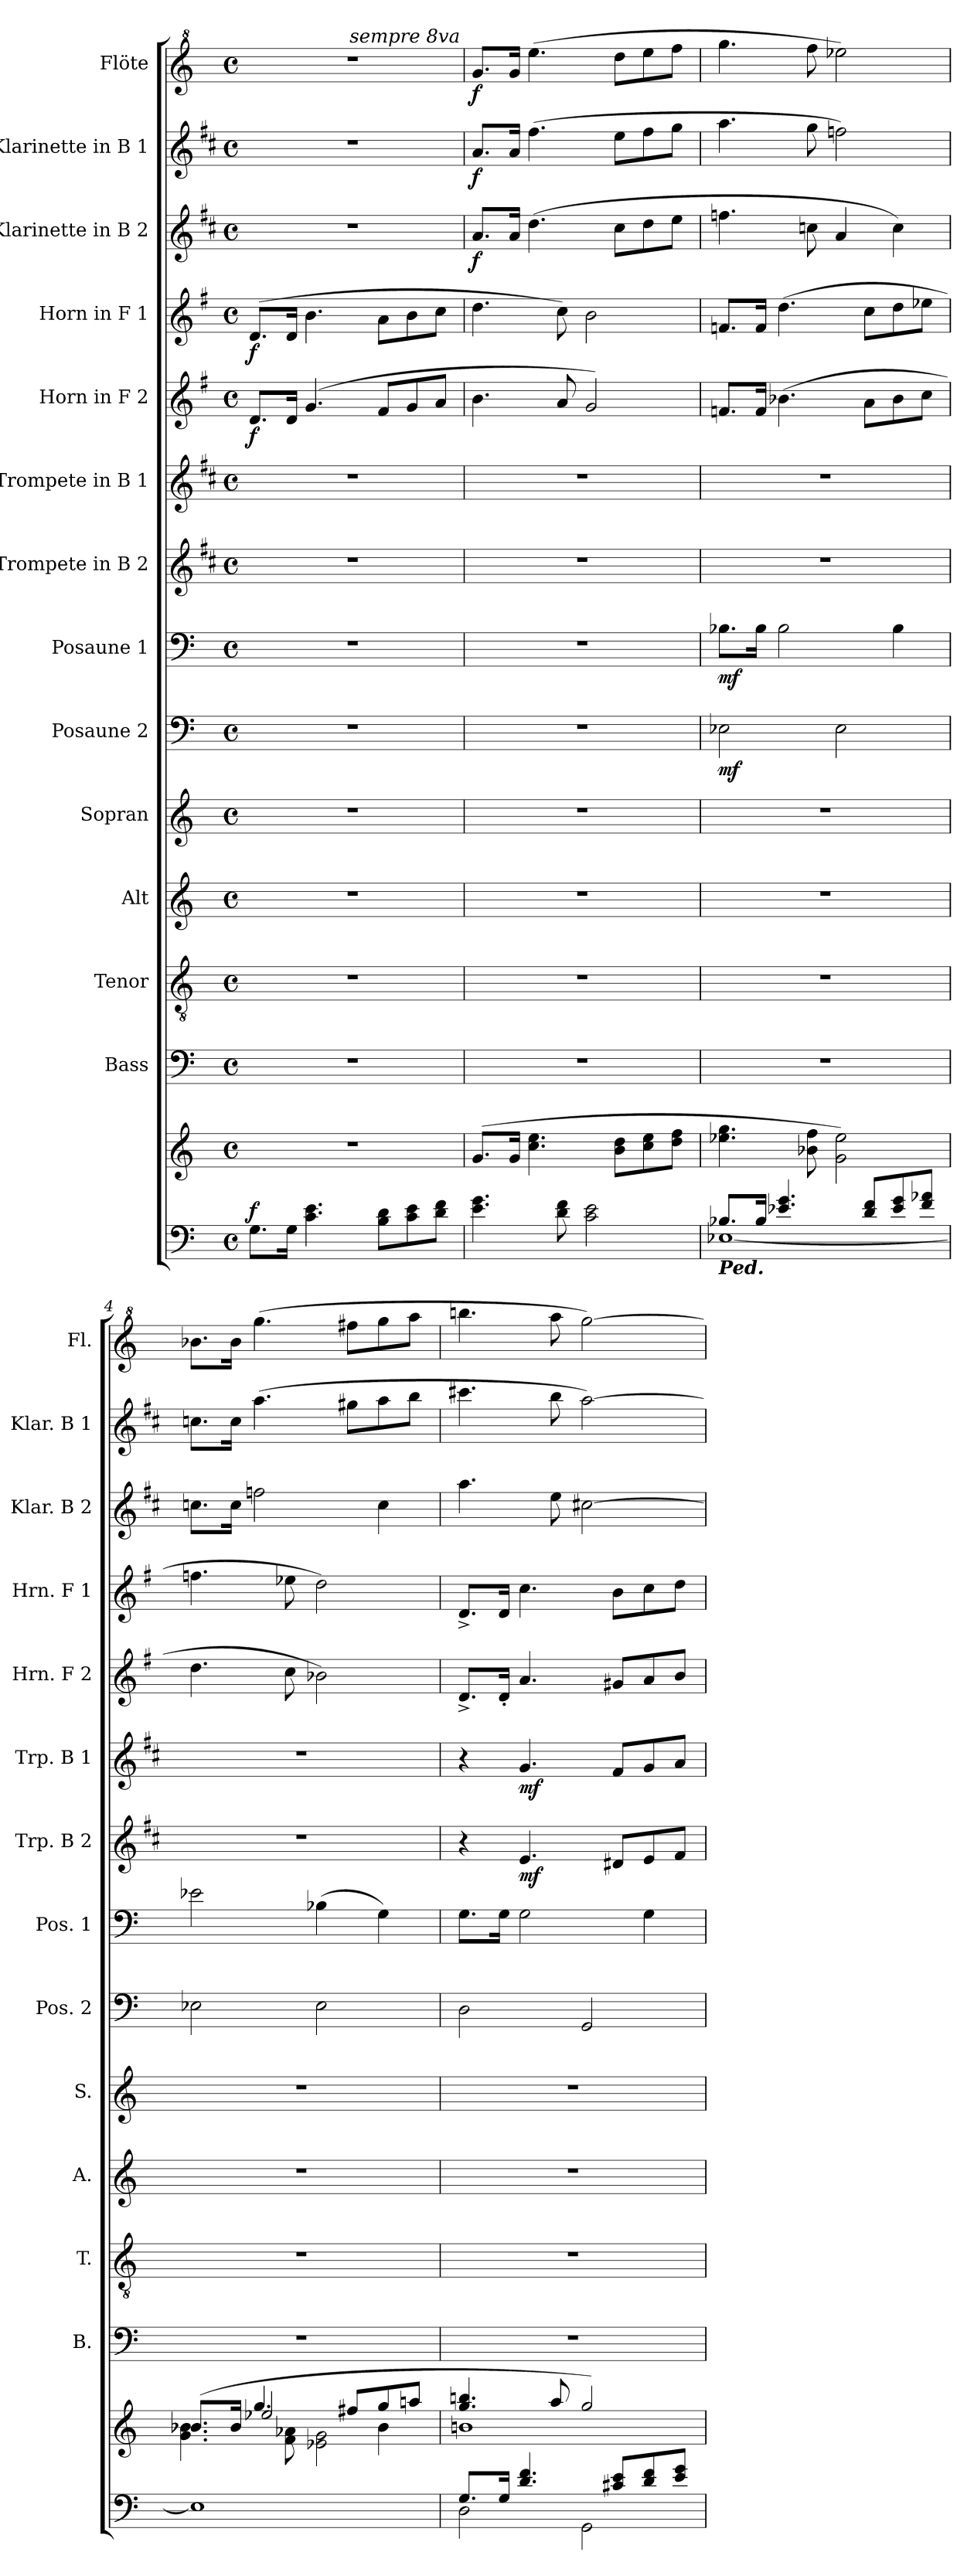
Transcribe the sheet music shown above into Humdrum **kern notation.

**kern	**kern	**dynam	**kern	**kern	**kern	**kern	**kern	**dynam	**kern	**dynam	**kern	**dynam	**kern	**dynam	**kern	**dynam	**kern	**dynam	**kern	**dynam	**kern	**dynam	**kern	**dynam
*part14	*part14	*part14	*part13	*part12	*part11	*part10	*part9	*part9	*part8	*part8	*part7	*part7	*part6	*part6	*part5	*part5	*part4	*part4	*part3	*part3	*part2	*part2	*part1	*part1
*staff15	*staff14	*staff14/15	*staff13	*staff12	*staff11	*staff10	*staff9	*staff9	*staff8	*staff8	*staff7	*staff7	*staff6	*staff6	*staff5	*staff5	*staff4	*staff4	*staff3	*staff3	*staff2	*staff2	*staff1	*staff1
*	*	*	*I"Bass	*I"Tenor	*I"Alt	*I"Sopran	*I"Posaune 2	*	*I"Posaune 1	*	*I"Trompete in B 2	*	*I"Trompete in B 1	*	*I"Horn in F 2	*	*I"Horn in F 1	*	*I"Klarinette in B 2	*	*I"Klarinette in B 1	*	*I"Flöte	*
*	*	*	*I'B.	*I'T.	*I'A.	*I'S.	*I'Pos. 2	*	*I'Pos. 1	*	*I'Trp. B 2	*	*I'Trp. B 1	*	*I'Hrn. F 2	*	*I'Hrn. F 1	*	*I'Klar. B 2	*	*I'Klar. B 1	*	*I'Fl.	*
*clefF4	*clefG2	*	*clefF4	*clefGv2	*clefG2	*clefG2	*clefF4	*	*clefF4	*	*clefG2	*	*clefG2	*	*clefG2	*	*clefG2	*	*clefG2	*	*clefG2	*	*clefG^2	*
*	*	*	*	*	*	*	*	*	*	*	*ITrd1c2	*	*ITrd1c2	*	*ITrd4c7	*	*ITrd4c7	*	*ITrd1c2	*	*ITrd1c2	*	*	*
*k[]	*k[]	*	*k[]	*k[]	*k[]	*k[]	*k[]	*	*k[]	*	*k[]	*	*k[]	*	*k[]	*	*k[]	*	*k[]	*	*k[]	*	*k[]	*
*C:	*C:	*	*C:	*C:	*C:	*C:	*C:	*	*C:	*	*C:	*	*C:	*	*C:	*	*C:	*	*C:	*	*C:	*	*C:	*
*M4/4	*M4/4	*	*M4/4	*M4/4	*M4/4	*M4/4	*M4/4	*	*M4/4	*	*M4/4	*	*M4/4	*	*M4/4	*	*M4/4	*	*M4/4	*	*M4/4	*	*M4/4	*
*met(c)	*met(c)	*	*met(c)	*met(c)	*met(c)	*met(c)	*met(c)	*	*met(c)	*	*met(c)	*	*met(c)	*	*met(c)	*	*met(c)	*	*met(c)	*	*met(c)	*	*met(c)	*
=1	=1	=1	=1	=1	=1	=1	=1	=1	=1	=1	=1	=1	=1	=1	=1	=1	=1	=1	=1	=1	=1	=1	=1	=1
!	!	!	!	!	!	!	!	!	!	!	!	!	!	!	!	!	!	!	!	!	!	!	!LO:TX:a:B:t=Allegro moderato	!
!	!	!LO:DY:a=2	!	!	!	!	!	!	!	!	!	!	!	!	!	!LO:DY:b	!	!LO:DY:b	!	!	!	!	!	!
*	*	*	*	*	*	*	*	*	*	*	*	*	*	*	*	*	*	*	*	*	*	*	*^	*
8.G\L	1r	f	1r	1r	1r	1r	1r	.	1r	.	1r	.	1r	.	8.G/L	f	(>8.G/L	f	1r	.	1r	.	1r	2ryy	.
16G\Jk	.	.	.	.	.	.	.	.	.	.	.	.	.	.	16G/Jk	.	16G/Jk	.	.	.	.	.	.	.	.
4.c\ 4.e\	.	.	.	.	.	.	.	.	.	.	.	.	.	.	(4.c/	.	4.e\	.	.	.	.	.	.	.	.
!	!	!	!	!	!	!	!	!	!	!	!	!	!	!	!	!	!	!	!	!	!	!	!	!LO:TX:a:i:t=sempre 8va	!
.	.	.	.	.	.	.	.	.	.	.	.	.	.	.	.	.	.	.	.	.	.	.	.	2ryy	.
8B\ 8d\L	.	.	.	.	.	.	.	.	.	.	.	.	.	.	8B/L	.	8d\L	.	.	.	.	.	.	.	.
8c\ 8e\	.	.	.	.	.	.	.	.	.	.	.	.	.	.	8c/	.	8e\	.	.	.	.	.	.	.	.
8d\ 8f\J	.	.	.	.	.	.	.	.	.	.	.	.	.	.	8d/J	.	8f\J	.	.	.	.	.	.	.	.
=2	=2	=2	=2	=2	=2	=2	=2	=2	=2	=2	=2	=2	=2	=2	=2	=2	=2	=2	=2	=2	=2	=2	=2	=2	=2
!	!	!	!	!	!	!	!	!	!	!	!	!	!	!	!	!	!	!	!	!LO:DY:b	!	!LO:DY:b	!	!	!LO:DY:b
*	*	*	*	*	*	*	*	*	*	*	*	*	*	*	*	*	*	*	*	*	*	*	*v	*v	*
4.e\ 4.g\	(>8.g/L	.	1r	1r	1r	1r	1r	.	1r	.	1r	.	1r	.	4.e\	.	4.g\	.	8.g/L	f	8.g/L	f	8.gg/L	f
.	16g/Jk	.	.	.	.	.	.	.	.	.	.	.	.	.	.	.	.	.	16g/Jk	.	16g/Jk	.	16gg/Jk	.
.	4.cc\ 4.ee\	.	.	.	.	.	.	.	.	.	.	.	.	.	.	.	.	.	(>4.cc\	.	(>4.ee\	.	(>4.eee\	.
8d\ 8f\	.	.	.	.	.	.	.	.	.	.	.	.	.	.	8d/	.	8f\)	.	.	.	.	.	.	.
2c\ 2e\	.	.	.	.	.	.	.	.	.	.	.	.	.	.	2c/)	.	2e\	.	.	.	.	.	.	.
.	8b\ 8dd\L	.	.	.	.	.	.	.	.	.	.	.	.	.	.	.	.	.	8b\L	.	8dd\L	.	8ddd\L	.
.	8cc\ 8ee\	.	.	.	.	.	.	.	.	.	.	.	.	.	.	.	.	.	8cc\	.	8ee\	.	8eee\	.
.	8dd\ 8ff\J	.	.	.	.	.	.	.	.	.	.	.	.	.	.	.	.	.	8dd\J	.	8ff\J	.	8fff\J	.
=3	=3	=3	=3	=3	=3	=3	=3	=3	=3	=3	=3	=3	=3	=3	=3	=3	=3	=3	=3	=3	=3	=3	=3	=3
*^	*	*	*	*	*	*	*	*	*	*	*	*	*	*	*	*	*	*	*	*	*	*	*	*
!LO:TX:b:Bi:t=Ped.	!	!	!	!	!	!	!	!	!	!	!	!	!	!	!	!	!	!	!	!	!	!	!	!	!
!	!	!	!	!	!	!	!	!	!LO:DY:b	!	!LO:DY:b	!	!	!	!	!	!	!	!	!	!	!	!	!	!
8.B-X/L	[<1E-X	4.ee-X\ 4.gg\	.	1r	1r	1r	1r	2E-X\	mf	8.B-X\L	mf	1r	.	1r	.	8.B-X/L	.	8.B-X/L	.	4.ee-X\	.	4.gg\	.	4.ggg\	.
16B-/Jk	.	.	.	.	.	.	.	.	.	16B-\Jk	.	.	.	.	.	16B-/Jk	.	16B-/Jk	.	.	.	.	.	.	.
4.e-X/ 4.g/	.	.	.	.	.	.	.	.	.	2B-\	.	.	.	.	.	(>4.e-X\	.	(>4.g\	.	.	.	.	.	.	.
.	.	8b-X\ 8ff\	.	.	.	.	.	.	.	.	.	.	.	.	.	.	.	.	.	8b-X\	.	8ff\	.	8fff\	.
.	.	2g\ 2ee-\)	.	.	.	.	.	2E-\	.	.	.	.	.	.	.	.	.	.	.	4g/	.	2ee-X\)	.	2eee-X\)	.
8d/ 8f/L	.	.	.	.	.	.	.	.	.	.	.	.	.	.	.	8d\L	.	8f\L	.	.	.	.	.	.	.
8e-/ 8g/	.	.	.	.	.	.	.	.	.	4B-\	.	.	.	.	.	8e-\	.	8g\	.	4b-\)	.	.	.	.	.
8f/ 8a-X/J	.	.	.	.	.	.	.	.	.	.	.	.	.	.	.	8f\J	.	8a-X\J	.	.	.	.	.	.	.
*v	*v	*	*	*	*	*	*	*	*	*	*	*	*	*	*	*	*	*	*	*	*	*	*	*	*
=4	=4	=4	=4	=4	=4	=4	=4	=4	=4	=4	=4	=4	=4	=4	=4	=4	=4	=4	=4	=4	=4	=4	=4	=4
*	*^	*	*	*	*	*	*	*	*	*	*	*	*	*	*	*	*	*	*	*	*	*	*	*
*	*	*^	*	*	*	*	*	*	*	*	*	*	*	*	*	*	*	*	*	*	*	*	*	*	*
1E-]	(>8.b-X/L	4ryy	4.g\ 4.b-\	.	1r	1r	1r	1r	2E-X\	.	2e-X\	.	1r	.	1r	.	4.g\	.	4.b-X\	.	8.b-X\L	.	8.b-X\L	.	8.bb-X\L	.
.	16b-/Jk	.	.	.	.	.	.	.	.	.	.	.	.	.	.	.	.	.	.	.	16b-\Jk	.	16b-\Jk	.	16bb-\Jk	.
.	4.gg/	2ee-X/	.	.	.	.	.	.	.	.	.	.	.	.	.	.	.	.	.	.	2ee-X\	.	(>4.gg\	.	(>4.ggg\	.
.	.	.	8f\ 8a-X\	.	.	.	.	.	.	.	.	.	.	.	.	.	8f\	.	8a-X\	.	.	.	.	.	.	.
.	.	.	2e-X\ 2g\	.	.	.	.	.	2E-\	.	(>4B-X\	.	.	.	.	.	2e-X\)	.	2g\)	.	.	.	.	.	.	.
.	8ff#X/L	.	.	.	.	.	.	.	.	.	.	.	.	.	.	.	.	.	.	.	.	.	8ff#X\L	.	8fff#X\L	.
.	8gg/	4b-\	.	.	.	.	.	.	.	.	4G\)	.	.	.	.	.	.	.	.	.	4b-\	.	8gg\	.	8ggg\	.
.	8aan/J	.	.	.	.	.	.	.	.	.	.	.	.	.	.	.	.	.	.	.	.	.	8aa\J	.	8aaa\J	.
*	*	*v	*v	*	*	*	*	*	*	*	*	*	*	*	*	*	*	*	*	*	*	*	*	*	*	*
!!LO:PB:g=z
=5	=5	=5	=5	=5	=5	=5	=5	=5	=5	=5	=5	=5	=5	=5	=5	=5	=5	=5	=5	=5	=5	=5	=5	=5	=5
*^	*	*	*	*	*	*	*	*	*	*	*	*	*	*	*	*	*	*	*	*	*	*	*	*	*
8.G/L	2D\	4.gg/ 4.bbn/	1bn	.	1r	1r	1r	1r	2D\	.	8.G\L	.	4r	.	4r	.	8.G^</L	.	8.G^</L	.	4.gg\	.	4.bbn\	.	4.bbbn\	.
16G/Jk	.	.	.	.	.	.	.	.	.	.	16G\Jk	.	.	.	.	.	16G'</Jk	.	16G/Jk	.	.	.	.	.	.	.
!	!	!	!	!	!	!	!	!	!	!	!	!	!	!LO:DY:b	!	!LO:DY:b	!	!	!	!	!	!	!	!	!	!
4.d/ 4.f/	.	.	.	.	.	.	.	.	.	.	2G\	.	4.d/	mf	4.f/	mf	4.d/	.	4.f\	.	.	.	.	.	.	.
.	.	8aa/	.	.	.	.	.	.	.	.	.	.	.	.	.	.	.	.	.	.	8dd\	.	8aa\	.	8aaa\	.
.	2GG\	2gg/)	.	.	.	.	.	.	2GG/	.	.	.	.	.	.	.	.	.	.	.	[2bn\	.	[2gg\)	.	[2ggg\)	.
8c#X/ 8e/L	.	.	.	.	.	.	.	.	.	.	.	.	8c#X/L	.	8e/L	.	8c#X/L	.	8e\L	.	.	.	.	.	.	.
8d/ 8f/	.	.	.	.	.	.	.	.	.	.	4G\	.	8d/	.	8f/	.	8d/	.	8f\	.	.	.	.	.	.	.
8e/ 8g/J	.	.	.	.	.	.	.	.	.	.	.	.	8e/J	.	8g/J	.	8e/J	.	8g\J	.	.	.	.	.	.	.
*v	*v	*	*	*	*	*	*	*	*	*	*	*	*	*	*	*	*	*	*	*	*	*	*	*	*	*
*	*v	*v	*	*	*	*	*	*	*	*	*	*	*	*	*	*	*	*	*	*	*	*	*	*	*
=	=	=	=	=	=	=	=	=	=	=	=	=	=	=	=	=	=	=	=	=	=	=	=	=
*-	*-	*-	*-	*-	*-	*-	*-	*-	*-	*-	*-	*-	*-	*-	*-	*-	*-	*-	*-	*-	*-	*-	*-	*-
